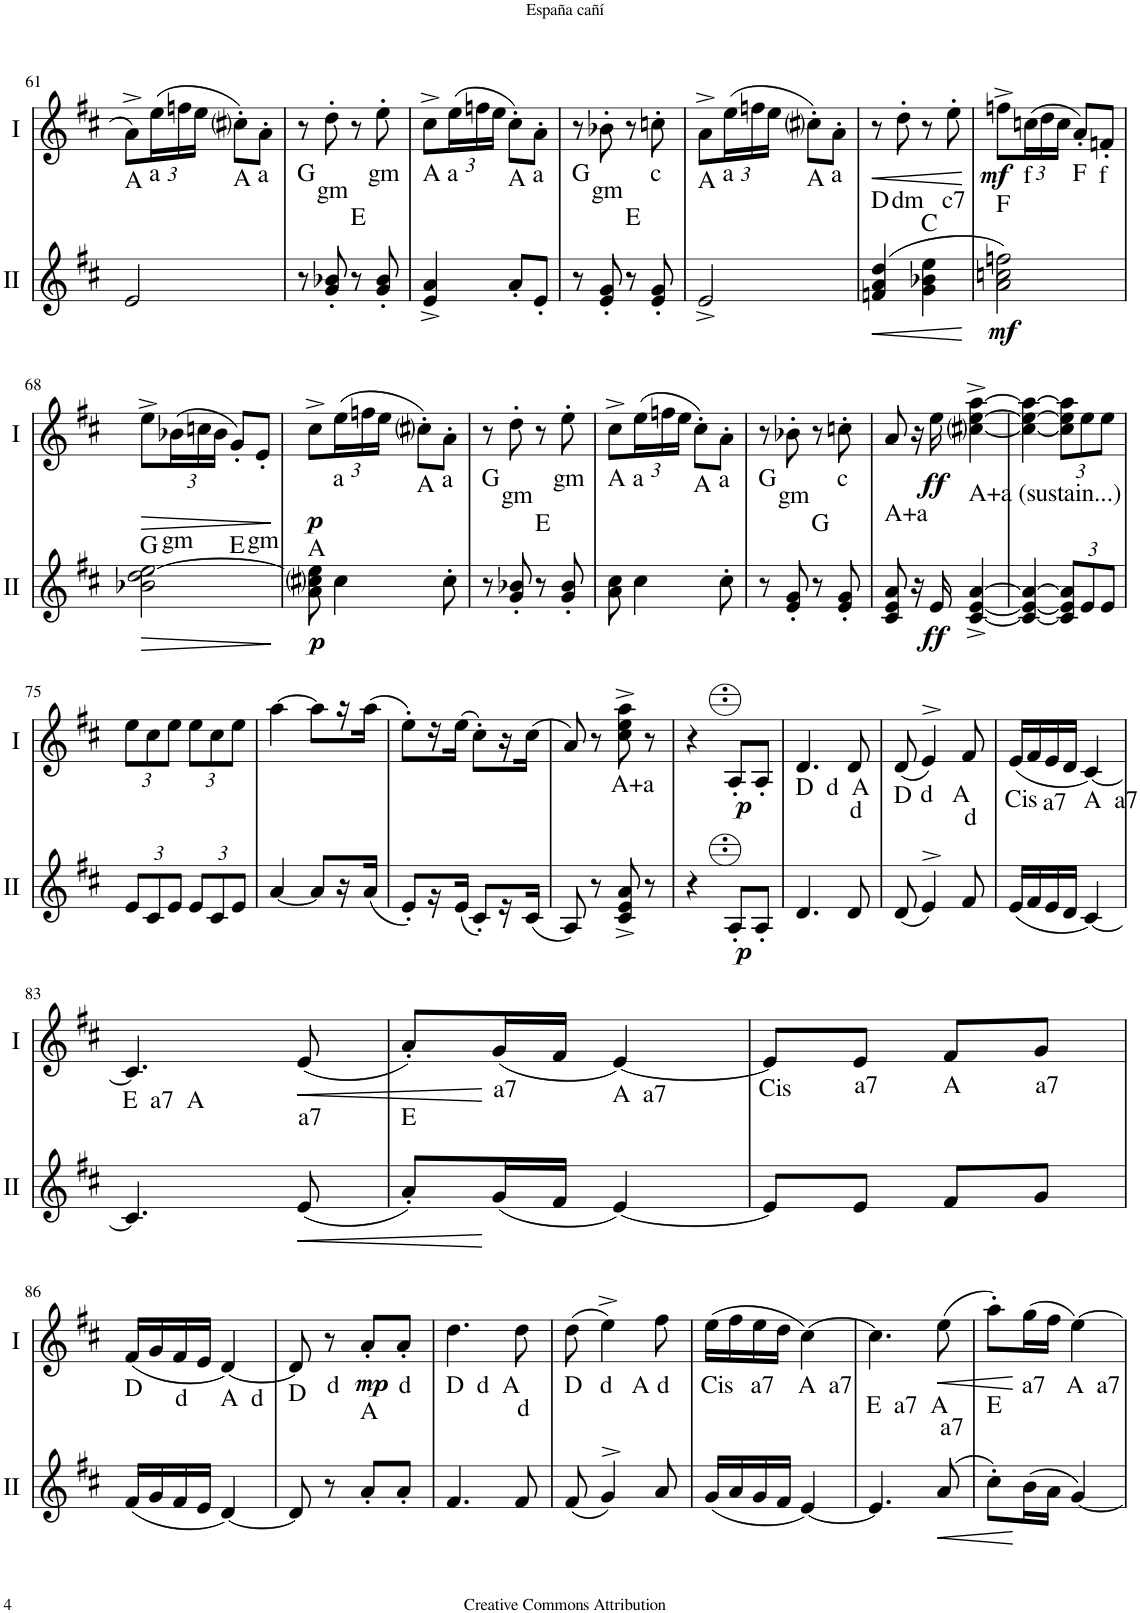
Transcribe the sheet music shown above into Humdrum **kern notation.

**kern	**dynam	**kern	**dynam
*part2	*part2	*part1	*part1
*staff2	*staff2	*staff1	*staff1
*I"Acc. 2	*	*I"Acc. 1	*
!!LO:PB:g=z
*clefG2	*	*clefG2	*
*k[f#c#]	*	*k[f#c#]	*
*M2/4	*	*M2/4	*
=61	=61	=61	=61
!	!	!LO:TX:b:t=A	!
2e/	.	8a^\L	.
*	*	*Xbrackettup	*
!	!	!LO:TX:b:t=a	!
.	.	(24ee\L	.
.	.	24ffn\	.
.	.	24ee\JJ	.
!	!	!LO:TX:b:t=A	!
.	.	8cc#i'\L)	.
!	!	!LO:TX:b:t=a	!
.	.	8a'\J	.
=62	=62	=62	=62
!	!	!LO:TX:b:t=G	!
8r	.	8r	.
!	!	!LO:TX:b:t=gm	!
8g/' 8b-X/'	.	8dd'\	.
!	!	!LO:TX:b:t=E	!
8r	.	8r	.
!	!	!LO:TX:b:t=gm	!
8g/' 8b-/'	.	8ee'\	.
=63	=63	=63	=63
!	!	!LO:TX:b:t=A	!
4e/^ 4a/^	.	8cc#^\L	.
!	!	!LO:TX:b:t=a	!
.	.	(24ee\L	.
.	.	24ffn\	.
.	.	24ee\JJ	.
!	!	!LO:TX:b:t=A	!
8a'/L	.	8cc#'\L)	.
!	!	!LO:TX:b:t=a	!
8e'/J	.	8a'\J	.
=64	=64	=64	=64
!	!	!LO:TX:b:t=G	!
8r	.	8r	.
!	!	!LO:TX:b:t=gm	!
8e/' 8g/'	.	8b-X'\	.
!	!	!LO:TX:b:t=E	!
8r	.	8r	.
!	!	!LO:TX:b:t=c	!
8e/' 8g/'	.	8ccn'\	.
=65	=65	=65	=65
!	!	!LO:TX:b:t=A	!
2e^/	.	8a^\L	.
!	!	!LO:TX:b:t=a	!
.	.	(24ee\L	.
.	.	24ffn\	.
.	.	24ee\JJ	.
!	!	!LO:TX:b:t=A	!
.	.	8cc#i'\L)	.
!	!	!LO:TX:b:t=a	!
.	.	8a'\J	.
=66	=66	=66	=66
!	!	!LO:TX:b:t=D	!
!	!LO:HP:b	!	!LO:HP:b
(4fn/ 4a/ 4dd/	<	8r	<
!	!	!LO:TX:b:t=dm	!
.	.	8dd'\	.
!	!	!LO:TX:b:t=C	!
4g\ 4b-X\ 4ee\	.	8r	.
!	!	!LO:TX:b:t=c7	!
.	.	8ee'\	.
.	[	.	[
=67	=67	=67	=67
!	!	!LO:TX:b:t=F	!
!	!LO:DY:b	!	!LO:DY:b
2a\ 2ccn\ 2ffn\)	mf	8ffn^\L	mf
!	!	!LO:TX:b:t=f	!
.	.	(24ccn\L	.
.	.	24dd\	.
.	.	24cc\JJ	.
!	!	!LO:TX:b:t=F	!
.	.	8a'/L)	.
!	!	!LO:TX:b:t=f	!
.	.	8fn'/J	.
!!LO:LB:g=z
=68	=68	=68	=68
!	!	!LO:TX:b:t=G	!
!	!LO:HP:b	!	!LO:HP:b
2b-X\ 2dd\ [2ee\	>	8ee^\L	>
!	!	!LO:TX:b:t=gm	!
.	.	(24b-X\L	.
.	.	24ccn\	.
.	.	24b-\JJ	.
!	!	!LO:TX:b:t=E	!
.	.	8g'/L)	.
!	!	!LO:TX:b:t=gm	!
.	.	8e'/J	.
.	]	.	]
=69	=69	=69	=69
!	!	!LO:TX:b:t=A	!
!	!LO:DY:b	!	!LO:DY:b
8a\ 8cc#i\ 8ee\]	p	8cc#^\L	p
!	!	!LO:TX:b:t=a	!
4cc#\	.	(24ee\L	.
.	.	24ffn\	.
.	.	24ee\JJ	.
!	!	!LO:TX:b:t=A	!
.	.	8cc#i'\L)	.
!	!	!LO:TX:b:t=a	!
8cc#'\	.	8a'\J	.
=70	=70	=70	=70
!	!	!LO:TX:b:t=G	!
8r	.	8r	.
!	!	!LO:TX:b:t=gm	!
8g/' 8b-X/'	.	8dd'\	.
!	!	!LO:TX:b:t=E	!
8r	.	8r	.
!	!	!LO:TX:b:t=gm	!
8g/' 8b-/'	.	8ee'\	.
=71	=71	=71	=71
!	!	!LO:TX:b:t=A	!
8a\ 8cc#\	.	8cc#^\L	.
!	!	!LO:TX:b:t=a	!
4cc#\	.	(24ee\L	.
.	.	24ffn\	.
.	.	24ee\JJ	.
!	!	!LO:TX:b:t=A	!
.	.	8cc#'\L)	.
!	!	!LO:TX:b:t=a	!
8cc#'\	.	8a'\J	.
=72	=72	=72	=72
!	!	!LO:TX:b:t=G	!
8r	.	8r	.
!	!	!LO:TX:b:t=gm	!
8e/' 8g/'	.	8b-X'\	.
!	!	!LO:TX:b:t=G	!
8r	.	8r	.
!	!	!LO:TX:b:t=c	!
8e/' 8g/'	.	8ccn'\	.
=73	=73	=73	=73
!	!	!LO:TX:b:t=A+a	!
8c#/ 8e/ 8a/	.	8a/	.
16r	.	16r	.
!	!LO:DY:b	!	!LO:DY:b
16e/	ff	16ee\	ff
!	!	!LO:TX:b:t=A+a (sustain...)	!
[4c#/^ [4e/^ [4a/^	.	[4cc#i\^ [4ee\^ [4aa\^	.
=74	=74	=74	=74
4c#/_ 4e/_ 4a/_	.	4cc#\_ 4ee\_ 4aa\_	.
*Xbrackettup	*	*	*
12c#/] 12e/] 12a/]L	.	12cc#\] 12ee\] 12aa\]L	.
12e/	.	12ee\	.
12e/J	.	12ee\J	.
!!LO:LB:g=z
=75	=75	=75	=75
12e/L	.	12ee\L	.
12c#/	.	12cc#\	.
12e/J	.	12ee\J	.
12e/L	.	12ee\L	.
12c#/	.	12cc#\	.
12e/J	.	12ee\J	.
=76	=76	=76	=76
[4a/	.	[4aa\	.
8a/L]	.	8aa\L]	.
16r	.	16r	.
(16a/JJ	.	(16aa\JJ	.
=77	=77	=77	=77
8e'/L)	.	8ee'\L)	.
16r	.	16r	.
(16e/JJ	.	(16ee\JJ	.
8c#'/L)	.	8cc#'\L)	.
16r	.	16r	.
(16c#/JJ	.	(16cc#\JJ	.
=78	=78	=78	=78
8A/)	.	8a/)	.
8r	.	8r	.
!	!	!LO:TX:b:t=A+a	!
8c#/^ 8e/^ 8a/^	.	8cc#\^ 8ee\^ 8aa\^	.
8r	.	8r	.
=79	=79	=79	=79
4r	.	4r	.
!	!LO:DY:b	!	!LO:DY:b
8A'/L	p	8A'/L	p
8A'/J	.	8A'/J	.
=80	=80	=80	=80
!	!	!LO:TX:b:t=D  d  A	!
4.d/	.	4.d/	.
!	!	!LO:TX:b:t=d	!
8d/	.	8d/	.
=81	=81	=81	=81
!	!	!LO:TX:b:t=D	!
(8d/	.	(8d/	.
!	!	!LO:TX:b:t=d   A	!
4e^>/)	.	4e^>/)	.
!	!	!LO:TX:b:t=d	!
8f#/	.	8f#/	.
=82	=82	=82	=82
!	!	!LO:TX:b:t=Cis	!
(16e/LL	.	(16e/LL	.
16f#/	.	16f#/	.
!	!	!LO:TX:b:t=a7	!
16e/	.	16e/	.
16d/JJ	.	16d/JJ	.
!	!	!LO:TX:b:t=A  a7	!
[4c#/)	.	[4c#/)	.
!!LO:LB:g=z
=83	=83	=83	=83
!	!	!LO:TX:b:t=E  a7  A	!
4.c#/]	.	4.c#/]	.
!	!	!LO:TX:b:t=a7	!
!	!LO:HP:b	!	!LO:HP:b
(8e/	<	(8e/	<
=84	=84	=84	=84
!	!	!LO:TX:b:t=E	!
8a'/L)	.	8a'/L)	.
!	!	!LO:TX:b:t=a7	!
(16g/L	[	(16g/L	[
16f#/JJ	.	16f#/JJ	.
!	!	!LO:TX:b:t=A  a7	!
[4e/)	.	[4e/)	.
=85	=85	=85	=85
!	!	!LO:TX:b:t=Cis	!
8e/L]	.	8e/L]	.
!	!	!LO:TX:b:t=a7	!
8e/J	.	8e/J	.
!	!	!LO:TX:b:t=A	!
8f#/L	.	8f#/L	.
!	!	!LO:TX:b:t=a7	!
8g/J	.	8g/J	.
!!LO:LB:g=z
=86	=86	=86	=86
!	!	!LO:TX:b:t=D	!
(16f#/LL	.	(16f#/LL	.
16g/	.	16g/	.
!	!	!LO:TX:b:t=d	!
16f#/	.	16f#/	.
16e/JJ	.	16e/JJ	.
!	!	!LO:TX:b:t=A  d	!
[4d/)	.	[4d/)	.
=87	=87	=87	=87
!	!	!LO:TX:b:t=D	!
8d/]	.	8d/]	.
!	!	!LO:TX:b:t=d	!
8r	.	8r	.
!	!	!LO:TX:b:t=A	!
!	!	!	!LO:DY:b
8a'/L	.	8a'/L	mp
!	!	!LO:TX:b:t=d	!
8a'/J	.	8a'/J	.
=88	=88	=88	=88
!	!	!LO:TX:b:t=D  d  A	!
4.f#/	.	4.dd\	.
!	!	!LO:TX:b:t=d	!
8f#/	.	8dd\	.
=89	=89	=89	=89
!	!	!LO:TX:b:t=D	!
(8f#/	.	(8dd\	.
!	!	!LO:TX:b:t=d   A	!
4g^>/)	.	4ee^\)	.
!	!	!LO:TX:b:t=d	!
8a/	.	8ff#\	.
=90	=90	=90	=90
!	!	!LO:TX:b:t=Cis	!
(16g/LL	.	(16ee\LL	.
16a/	.	16ff#\	.
!	!	!LO:TX:b:t=a7	!
16g/	.	16ee\	.
16f#/JJ	.	16dd\JJ	.
!	!	!LO:TX:b:t=A  a7	!
[4e/)	.	[4cc#\)	.
=91	=91	=91	=91
!	!	!LO:TX:b:t=E  a7  A	!
4.e/]	.	4.cc#\]	.
!	!	!LO:TX:b:t=a7	!
!	!LO:HP:b	!	!LO:HP:b
(8a/	<	(8ee\	<
=92	=92	=92	=92
!	!	!LO:TX:b:t=E	!
8cc#'\L)	.	8aa'\L)	.
!	!	!LO:TX:b:t=a7	!
(16b\L	[	(16gg\L	[
16a\JJ	.	16ff#\JJ	.
!	!	!LO:TX:b:t=A  a7	!
[4g/)	.	[4ee\)	.
=	=	=	=
*-	*-	*-	*-
